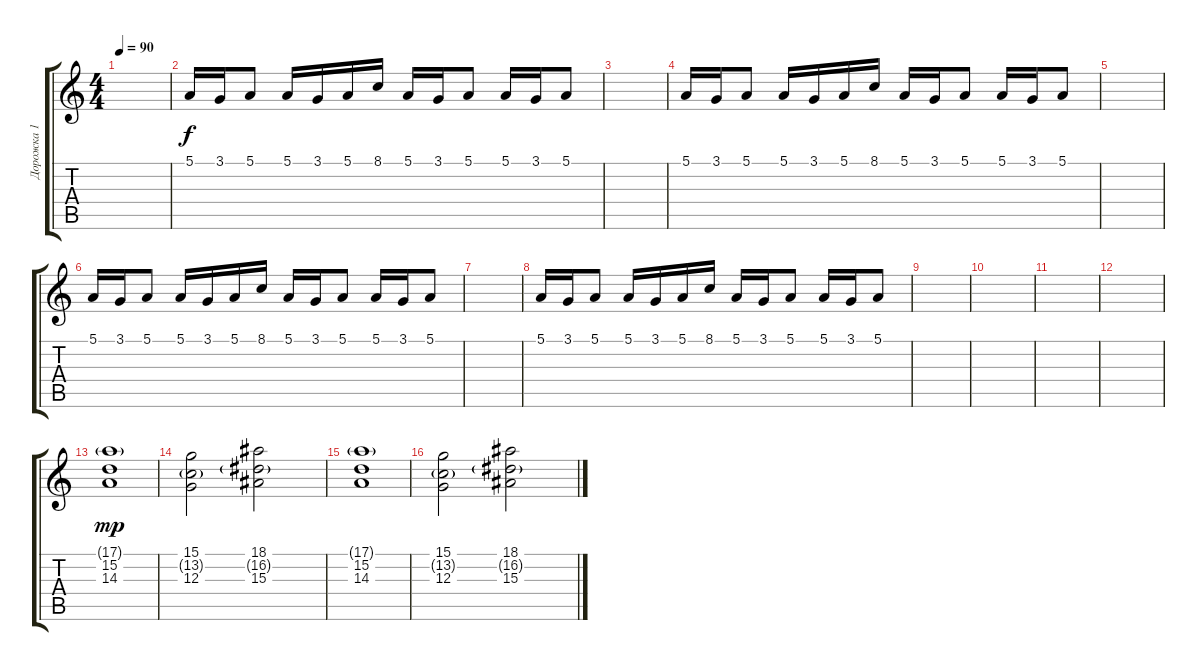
\track ("Дорожка 1" "Дорожка 1") {instrument stringensemble1}
\staff {score tabs}
\tuning (E4 B3 G3 D3 A2 E2) {hide}
\ts (4 4)
\tempo 90
\clef g2
\ks c
|
5.1.16{dy f instrument synthvoice} 3.1.16 5.1.8 5.1.16 3.1.16 5.1.16 8.1.16 5.1.16 3.1.16 5.1.8 5.1.16 3.1.16 5.1.8 |
|
5.1.16{instrument synthvoice} 3.1.16 5.1.8 5.1.16 3.1.16 5.1.16 8.1.16 5.1.16 3.1.16 5.1.8 5.1.16 3.1.16 5.1.8 |
|
5.1.16{instrument synthvoice} 3.1.16 5.1.8 5.1.16 3.1.16 5.1.16 8.1.16 5.1.16 3.1.16 5.1.8 5.1.16 3.1.16 5.1.8 |
|
5.1.16{instrument synthvoice} 3.1.16 5.1.8 5.1.16 3.1.16 5.1.16 8.1.16 5.1.16 3.1.16 5.1.8 5.1.16 3.1.16 5.1.8 |
|
|
|
|
(17.1{g} 15.2 14.3).1{dy mp instrument stringensemble1} |
(15.1 13.2{g} 12.3).2 (18.1 16.2{g} 15.3).2 |
(17.1{g} 15.2 14.3).1 |
(15.1 13.2{g} 12.3).2 (18.1 16.2{g} 15.3).2
